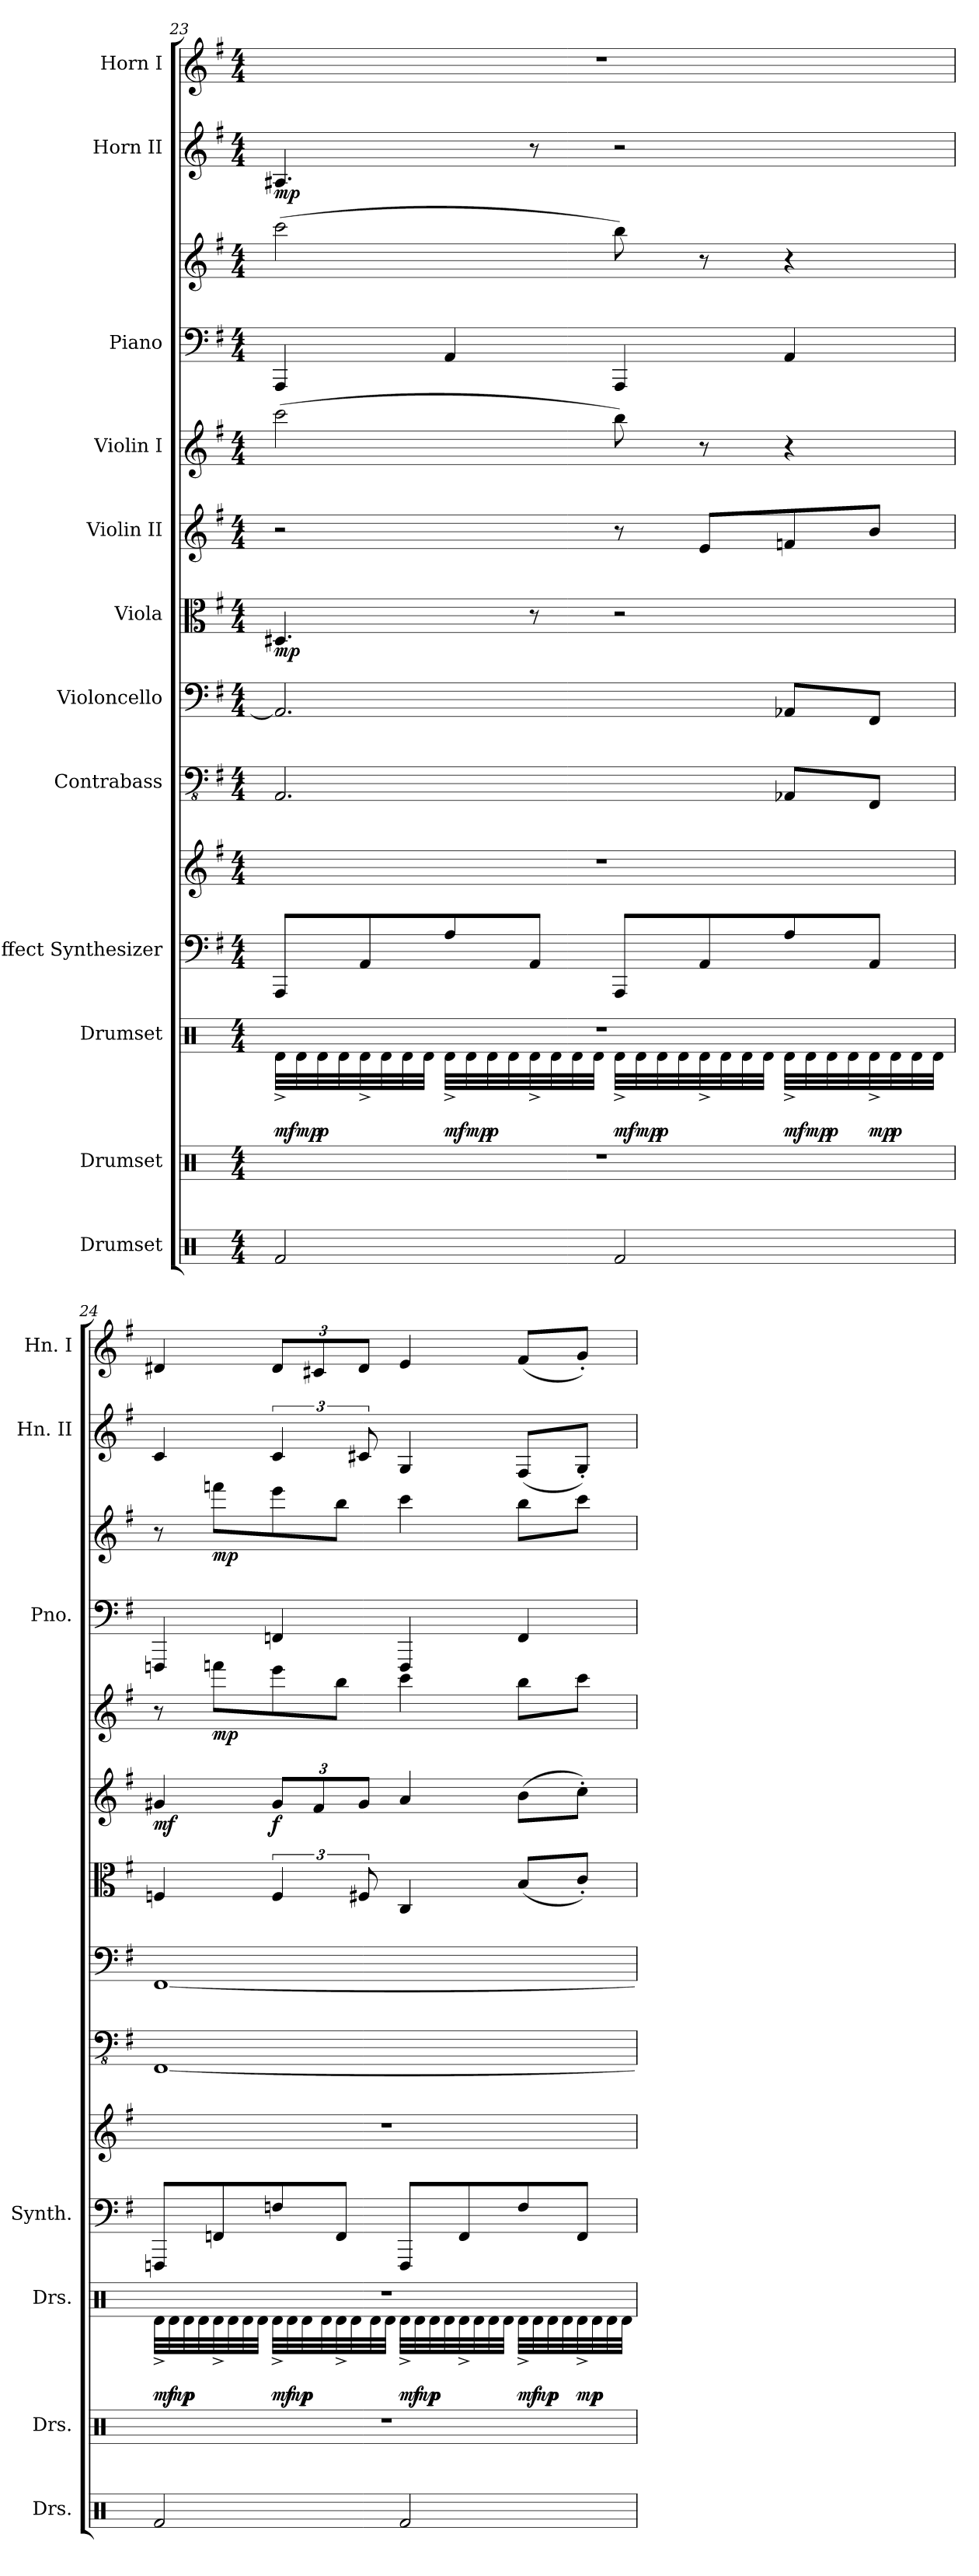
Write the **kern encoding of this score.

**kern	**kern	**kern	**dynam	**kern	**kern	**kern	**kern	**kern	**dynam	**kern	**dynam	**kern	**dynam	**kern	**kern	**dynam	**kern	**dynam	**kern
*part12	*part11	*part10	*part10	*part9	*part9	*part8	*part7	*part6	*part6	*part5	*part5	*part4	*part4	*part3	*part3	*part3	*part2	*part2	*part1
*staff14	*staff13	*staff12	*staff12	*staff11	*staff10	*staff9	*staff8	*staff7	*staff7	*staff6	*staff6	*staff5	*staff5	*staff4	*staff3	*staff3/4	*staff2	*staff2	*staff1
*I"Drumset	*I"Drumset	*I"Drumset	*	*I"Effect Synthesizer	*	*I"Contrabass	*I"Violoncello	*I"Viola	*	*I"Violin II	*	*I"Violin I	*	*I"Piano	*	*	*I"Horn II	*	*I"Horn I
*I'Drs.	*I'Drs.	*I'Drs.	*	*I'Synth.	*	*	*	*	*	*	*	*	*	*I'Pno.	*	*	*I'Hn. II	*	*I'Hn. I
!!LO:PB:g=z
*clefX	*clefX	*clefX	*	*clefF4	*clefG2	*clefFv4	*clefF4	*clefC3	*	*clefG2	*	*clefG2	*	*clefF4	*clefG2	*	*clefG2	*	*clefG2
*	*	*	*	*	*	*	*	*	*	*	*	*	*	*	*	*	*ITrd4c7	*	*ITrd4c7
*k[]	*k[]	*k[]	*	*k[f#]	*k[f#]	*k[f#]	*k[f#]	*k[f#]	*	*k[f#]	*	*k[f#]	*	*k[f#]	*k[f#]	*	*k[]	*	*k[]
*M4/4	*M4/4	*M4/4	*	*M4/4	*M4/4	*M4/4	*M4/4	*M4/4	*	*M4/4	*	*M4/4	*	*M4/4	*M4/4	*	*M4/4	*	*M4/4
=23	=23	=23	=23	=23	=23	=23	=23	=23	=23	=23	=23	=23	=23	=23	=23	=23	=23	=23	=23
*	*	*^	*	*	*	*	*	*	*	*	*	*	*	*	*	*	*	*	*
!	!	!	!	!LO:DY:b	!	!	!	!	!	!LO:DY:b	!	!	!	!	!	!	!	!	!LO:DY:b	!
2Rf/	1r	1r	32Rd^\LLL	mf	8AAA/L	1r	2.AAA/	2.AA/]	4.D#X/	mp	2r	.	(2ccc\	.	4AAA/	(2ccc\	.	4.D#X/	mp	1r
!	!	!	!	!LO:DY:b	!	!	!	!	!	!	!	!	!	!	!	!	!	!	!	!
.	.	.	32Rd\	mp	.	.	.	.	.	.	.	.	.	.	.	.	.	.	.	.
!	!	!	!	!LO:DY:b	!	!	!	!	!	!	!	!	!	!	!	!	!	!	!	!
.	.	.	32Rd\	p	.	.	.	.	.	.	.	.	.	.	.	.	.	.	.	.
.	.	.	32Rd\	.	.	.	.	.	.	.	.	.	.	.	.	.	.	.	.	.
.	.	.	32Rd^\	.	8AA/	.	.	.	.	.	.	.	.	.	.	.	.	.	.	.
.	.	.	32Rd\	.	.	.	.	.	.	.	.	.	.	.	.	.	.	.	.	.
.	.	.	32Rd\	.	.	.	.	.	.	.	.	.	.	.	.	.	.	.	.	.
.	.	.	32Rd\JJJ	.	.	.	.	.	.	.	.	.	.	.	.	.	.	.	.	.
!	!	!	!	!LO:DY:b	!	!	!	!	!	!	!	!	!	!	!	!	!	!	!	!
.	.	.	32Rd^\LLL	mf	8A/	.	.	.	.	.	.	.	.	.	4AA/	.	.	.	.	.
!	!	!	!	!LO:DY:b	!	!	!	!	!	!	!	!	!	!	!	!	!	!	!	!
.	.	.	32Rd\	mp	.	.	.	.	.	.	.	.	.	.	.	.	.	.	.	.
!	!	!	!	!LO:DY:b	!	!	!	!	!	!	!	!	!	!	!	!	!	!	!	!
.	.	.	32Rd\	p	.	.	.	.	.	.	.	.	.	.	.	.	.	.	.	.
.	.	.	32Rd\	.	.	.	.	.	.	.	.	.	.	.	.	.	.	.	.	.
.	.	.	32Rd^\	.	8AA/J	.	.	.	8r	.	.	.	.	.	.	.	.	8r	.	.
.	.	.	32Rd\	.	.	.	.	.	.	.	.	.	.	.	.	.	.	.	.	.
.	.	.	32Rd\	.	.	.	.	.	.	.	.	.	.	.	.	.	.	.	.	.
.	.	.	32Rd\JJJ	.	.	.	.	.	.	.	.	.	.	.	.	.	.	.	.	.
!	!	!	!	!LO:DY:b	!	!	!	!	!	!	!	!	!	!	!	!	!	!	!	!
2Rf/	.	.	32Rd^\LLL	mf	8AAA/L	.	.	.	2r	.	8r	.	8bb\)	.	4AAA/	8bb\)	.	2r	.	.
!	!	!	!	!LO:DY:b	!	!	!	!	!	!	!	!	!	!	!	!	!	!	!	!
.	.	.	32Rd\	mp	.	.	.	.	.	.	.	.	.	.	.	.	.	.	.	.
!	!	!	!	!LO:DY:b	!	!	!	!	!	!	!	!	!	!	!	!	!	!	!	!
.	.	.	32Rd\	p	.	.	.	.	.	.	.	.	.	.	.	.	.	.	.	.
.	.	.	32Rd\	.	.	.	.	.	.	.	.	.	.	.	.	.	.	.	.	.
.	.	.	32Rd^\	.	8AA/	.	.	.	.	.	8e/L	.	8r	.	.	8r	.	.	.	.
.	.	.	32Rd\	.	.	.	.	.	.	.	.	.	.	.	.	.	.	.	.	.
.	.	.	32Rd\	.	.	.	.	.	.	.	.	.	.	.	.	.	.	.	.	.
.	.	.	32Rd\JJJ	.	.	.	.	.	.	.	.	.	.	.	.	.	.	.	.	.
!	!	!	!	!LO:DY:b	!	!	!	!	!	!	!	!	!	!	!	!	!	!	!	!
.	.	.	32Rd^\LLL	mf	8A/	.	8AAA-X/L	8AA-X/L	.	.	8fn/	.	4r	.	4AA/	4r	.	.	.	.
!	!	!	!	!LO:DY:b	!	!	!	!	!	!	!	!	!	!	!	!	!	!	!	!
.	.	.	32Rd\	mp	.	.	.	.	.	.	.	.	.	.	.	.	.	.	.	.
!	!	!	!	!LO:DY:b	!	!	!	!	!	!	!	!	!	!	!	!	!	!	!	!
.	.	.	32Rd\	p	.	.	.	.	.	.	.	.	.	.	.	.	.	.	.	.
.	.	.	32Rd\	.	.	.	.	.	.	.	.	.	.	.	.	.	.	.	.	.
!	!	!	!	!LO:DY:b	!	!	!	!	!	!	!	!	!	!	!	!	!	!	!	!
.	.	.	32Rd^\	mp	8AA/J	.	8FFF#/J	8FF#/J	.	.	8b/J	.	.	.	.	.	.	.	.	.
!	!	!	!	!LO:DY:b	!	!	!	!	!	!	!	!	!	!	!	!	!	!	!	!
.	.	.	32Rd\	p	.	.	.	.	.	.	.	.	.	.	.	.	.	.	.	.
.	.	.	32Rd\	.	.	.	.	.	.	.	.	.	.	.	.	.	.	.	.	.
.	.	.	32Rd\JJJ	.	.	.	.	.	.	.	.	.	.	.	.	.	.	.	.	.
!!LO:PB:g=z
=24	=24	=24	=24	=24	=24	=24	=24	=24	=24	=24	=24	=24	=24	=24	=24	=24	=24	=24	=24	=24
!	!	!	!	!LO:DY:b	!	!	!	!	!	!	!	!LO:DY:b	!	!	!	!	!	!	!	!
2Rf/	1r	1r	32Rd^\LLL	mf	8FFFn/L	1r	[1FFF#	[1FF#	4Fn/	.	4g#X/	mf	8r	.	4FFFn/	8r	.	4F/	.	4G#X/
!	!	!	!	!LO:DY:b	!	!	!	!	!	!	!	!	!	!	!	!	!	!	!	!
.	.	.	32Rd\	mp	.	.	.	.	.	.	.	.	.	.	.	.	.	.	.	.
!	!	!	!	!LO:DY:b	!	!	!	!	!	!	!	!	!	!	!	!	!	!	!	!
.	.	.	32Rd\	p	.	.	.	.	.	.	.	.	.	.	.	.	.	.	.	.
.	.	.	32Rd\	.	.	.	.	.	.	.	.	.	.	.	.	.	.	.	.	.
!	!	!	!	!	!	!	!	!	!	!	!	!	!	!LO:DY:b	!	!	!LO:DY:b	!	!	!
.	.	.	32Rd^\	.	8FFn/	.	.	.	.	.	.	.	8fffn\L	mp	.	8fffn\L	mp	.	.	.
.	.	.	32Rd\	.	.	.	.	.	.	.	.	.	.	.	.	.	.	.	.	.
.	.	.	32Rd\	.	.	.	.	.	.	.	.	.	.	.	.	.	.	.	.	.
.	.	.	32Rd\JJJ	.	.	.	.	.	.	.	.	.	.	.	.	.	.	.	.	.
*	*	*	*	*	*	*	*	*	*	*	*Xbrackettup	*	*	*	*	*	*	*	*	*Xbrackettup
!	!	!	!	!LO:DY:b	!	!	!	!	!	!	!	!LO:DY:b	!	!	!	!	!	!	!	!
.	.	.	32Rd^\LLL	mf	8Fn/	.	.	.	6F/	.	12g#/L	f	8eee\	.	4FFn/	8eee\	.	6F/	.	12G#/L
!	!	!	!	!LO:DY:b	!	!	!	!	!	!	!	!	!	!	!	!	!	!	!	!
.	.	.	32Rd\	mp	.	.	.	.	.	.	.	.	.	.	.	.	.	.	.	.
!	!	!	!	!LO:DY:b	!	!	!	!	!	!	!	!	!	!	!	!	!	!	!	!
.	.	.	32Rd\	p	.	.	.	.	.	.	.	.	.	.	.	.	.	.	.	.
.	.	.	.	.	.	.	.	.	.	.	12f#/	.	.	.	.	.	.	.	.	12F#X/
.	.	.	32Rd\	.	.	.	.	.	.	.	.	.	.	.	.	.	.	.	.	.
.	.	.	32Rd^\	.	8FF/J	.	.	.	.	.	.	.	8bb\J	.	.	8bb\J	.	.	.	.
.	.	.	32Rd\	.	.	.	.	.	.	.	.	.	.	.	.	.	.	.	.	.
.	.	.	.	.	.	.	.	.	12F#X/	.	12g#/J	.	.	.	.	.	.	12F#X/	.	12G#/J
.	.	.	32Rd\	.	.	.	.	.	.	.	.	.	.	.	.	.	.	.	.	.
.	.	.	32Rd\JJJ	.	.	.	.	.	.	.	.	.	.	.	.	.	.	.	.	.
!	!	!	!	!LO:DY:b	!	!	!	!	!	!	!	!	!	!	!	!	!	!	!	!
2Rf/	.	.	32Rd^\LLL	mf	8FFF/L	.	.	.	4C/	.	4a/	.	4ccc\	.	4FFF/	4ccc\	.	4C/	.	4A/
!	!	!	!	!LO:DY:b	!	!	!	!	!	!	!	!	!	!	!	!	!	!	!	!
.	.	.	32Rd\	mp	.	.	.	.	.	.	.	.	.	.	.	.	.	.	.	.
!	!	!	!	!LO:DY:b	!	!	!	!	!	!	!	!	!	!	!	!	!	!	!	!
.	.	.	32Rd\	p	.	.	.	.	.	.	.	.	.	.	.	.	.	.	.	.
.	.	.	32Rd\	.	.	.	.	.	.	.	.	.	.	.	.	.	.	.	.	.
.	.	.	32Rd^\	.	8FF/	.	.	.	.	.	.	.	.	.	.	.	.	.	.	.
.	.	.	32Rd\	.	.	.	.	.	.	.	.	.	.	.	.	.	.	.	.	.
.	.	.	32Rd\	.	.	.	.	.	.	.	.	.	.	.	.	.	.	.	.	.
.	.	.	32Rd\JJJ	.	.	.	.	.	.	.	.	.	.	.	.	.	.	.	.	.
!	!	!	!	!LO:DY:b	!	!	!	!	!	!	!	!	!	!	!	!	!	!	!	!
.	.	.	32Rd^\LLL	mf	8F/	.	.	.	(8B/L	.	(8b\L	.	8bb\L	.	4FF/	8bb\L	.	(8BB/L	.	(8B/L
!	!	!	!	!LO:DY:b	!	!	!	!	!	!	!	!	!	!	!	!	!	!	!	!
.	.	.	32Rd\	mp	.	.	.	.	.	.	.	.	.	.	.	.	.	.	.	.
!	!	!	!	!LO:DY:b	!	!	!	!	!	!	!	!	!	!	!	!	!	!	!	!
.	.	.	32Rd\	p	.	.	.	.	.	.	.	.	.	.	.	.	.	.	.	.
.	.	.	32Rd\	.	.	.	.	.	.	.	.	.	.	.	.	.	.	.	.	.
!	!	!	!	!LO:DY:b	!	!	!	!	!	!	!	!	!	!	!	!	!	!	!	!
.	.	.	32Rd^\	mp	8FF/J	.	.	.	8c'/J)	.	8cc'\J)	.	8ccc\J	.	.	8ccc\J	.	8C'/J)	.	8c'/J)
!	!	!	!	!LO:DY:b	!	!	!	!	!	!	!	!	!	!	!	!	!	!	!	!
.	.	.	32Rd\	p	.	.	.	.	.	.	.	.	.	.	.	.	.	.	.	.
.	.	.	32Rd\	.	.	.	.	.	.	.	.	.	.	.	.	.	.	.	.	.
.	.	.	32Rd\JJJ	.	.	.	.	.	.	.	.	.	.	.	.	.	.	.	.	.
*	*	*v	*v	*	*	*	*	*	*	*	*	*	*	*	*	*	*	*	*	*
=	=	=	=	=	=	=	=	=	=	=	=	=	=	=	=	=	=	=	=
*-	*-	*-	*-	*-	*-	*-	*-	*-	*-	*-	*-	*-	*-	*-	*-	*-	*-	*-	*-
